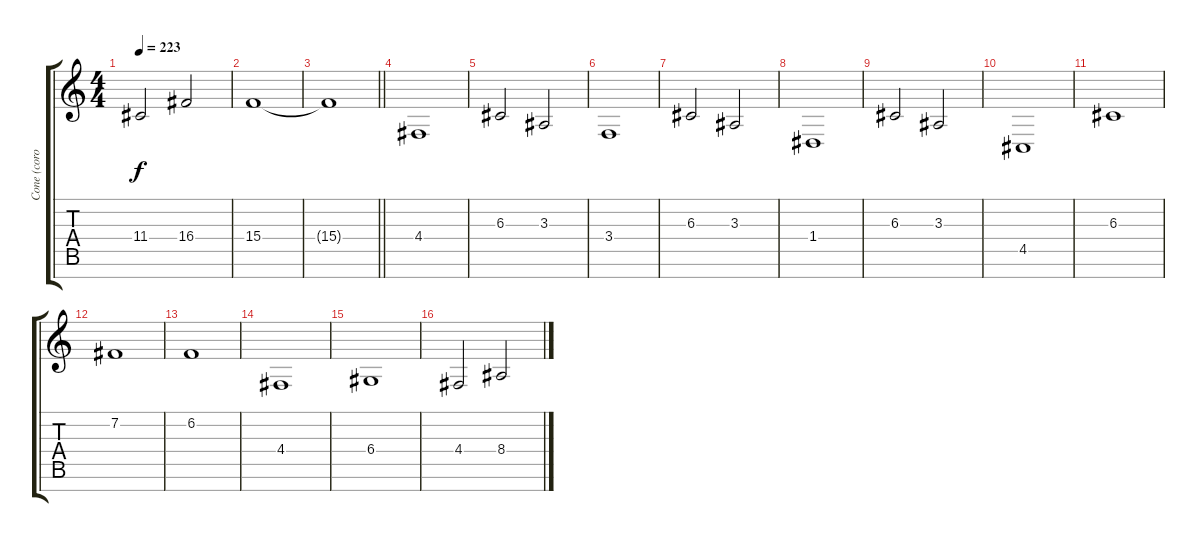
\track ("Cone (coros)" "Cone (coro") {instrument lead6voice}
\staff {score tabs}
\tuning (E4 B3 G3 D3 A2 E2 B1) {hide}
\ts (4 4)
\tempo 223
\clef g2
\ks c
11.4.2{dy f} 16.4.2 |
15.4.1 |
\barLineRight lightlight
15.4{t}.1 |
4.4.1 |
6.3.2 3.3.2 |
3.4.1 |
6.3.2 3.3.2 |
1.4.1 |
6.3.2 3.3.2 |
4.5.1 |
6.3.1 |
7.2.1 |
6.2.1 |
4.4.1 |
6.4.1 |
4.4.2 8.4.2
